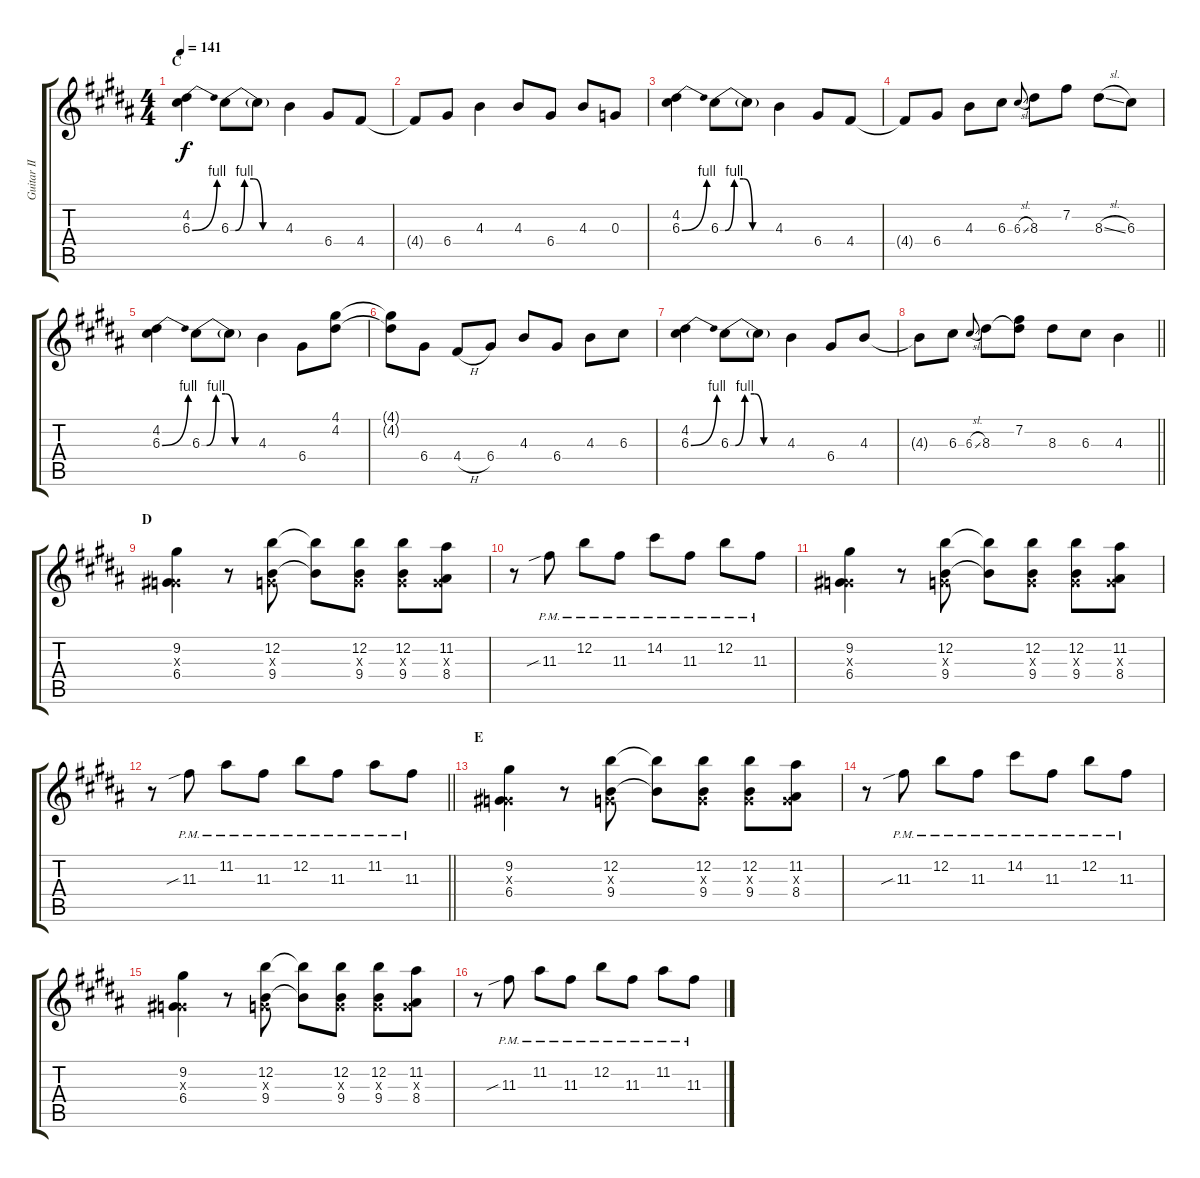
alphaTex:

\track ("Guitar II - Kita" "Guitar II ") {instrument electricguitarjazz}
\staff {score tabs}
\tuning (E4 B3 G3 D3 A2 E2) {hide}
\ts (4 4)
\section ("" "C")
\tempo 141
\clef g2
\ks b
(4.2 6.3{be (bend 0 0 60 4)}).4{dy f instrument distortionguitar} 6.3{be (custom 0 0 5 0 15 4 25 4 35 0 60 0)}.8 6.3{t}.8 4.3.4 6.4.8 4.4.8 |
4.4{t}.8 6.4.8 4.3.4 4.3.8 6.4.8 4.3.8 0.3.8 |
(4.2 6.3{be (bend 0 0 60 4)}).4 6.3{be (custom 0 0 5 0 15 4 25 4 35 0 60 0)}.8 6.3{t}.8 4.3.4 6.4.8 4.4.8 |
4.4{t}.8 6.4.8 4.3.8 6.3.8 6.3{sl}.8{gr onbeat} 8.3.8 7.2.8 8.3{sl}.8 6.3.8 |
(4.2 6.3{be (bend 0 0 60 4)}).4 6.3{be (custom 0 0 5 0 15 4 25 4 35 0 60 0)}.8 6.3{t}.8 4.3.4 6.4.8 (4.1 4.2).8 |
(4.1{t} 4.2{t}).8 6.4.8 4.4{h}.8 6.4.8 4.3.8 6.4.8 4.3.8 6.3.8 |
(4.2 6.3{be (bend 0 0 60 4)}).4 6.3{be (custom 0 0 5 0 15 4 25 4 35 0 60 0)}.8 6.3{t}.8 4.3.4 6.4.8 4.3.8 |
\barLineRight lightlight
4.3{t}.8 6.3.8 6.3{sl}.8{gr onbeat} 8.3.8 (7.2 8.3{t}).8 8.3.8 6.3.8 4.3.4 |
\section ("" "D")
(9.2 0.3{x} 6.4).4 r.8 (12.2 0.3{x} 9.4).8 (12.2{t} 9.4{t}).8 (12.2 0.3{x} 9.4).8 (12.2 0.3{x} 9.4).8 (11.2 0.3{x} 8.4).8 |
r.8 11.3{sib pm}.8 12.2{pm}.8 11.3{pm}.8 14.2{pm}.8 11.3{pm}.8 12.2{pm}.8 11.3{pm}.8 |
(9.2 0.3{x} 6.4).4 r.8 (12.2 0.3{x} 9.4).8 (12.2{t} 9.4{t}).8 (12.2 0.3{x} 9.4).8 (12.2 0.3{x} 9.4).8 (11.2 0.3{x} 8.4).8 |
\barLineRight lightlight
r.8 11.3{sib pm}.8 11.2{pm}.8 11.3{pm}.8 12.2{pm}.8 11.3{pm}.8 11.2{pm}.8 11.3{pm}.8 |
\section ("" "E")
(9.2 0.3{x} 6.4).4 r.8 (12.2 0.3{x} 9.4).8 (12.2{t} 9.4{t}).8 (12.2 0.3{x} 9.4).8 (12.2 0.3{x} 9.4).8 (11.2 0.3{x} 8.4).8 |
r.8 11.3{sib pm}.8 12.2{pm}.8 11.3{pm}.8 14.2{pm}.8 11.3{pm}.8 12.2{pm}.8 11.3{pm}.8 |
(9.2 0.3{x} 6.4).4 r.8 (12.2 0.3{x} 9.4).8 (12.2{t} 9.4{t}).8 (12.2 0.3{x} 9.4).8 (12.2 0.3{x} 9.4).8 (11.2 0.3{x} 8.4).8 |
r.8 11.3{sib pm}.8 11.2{pm}.8 11.3{pm}.8 12.2{pm}.8 11.3{pm}.8 11.2{pm}.8 11.3{pm}.8
